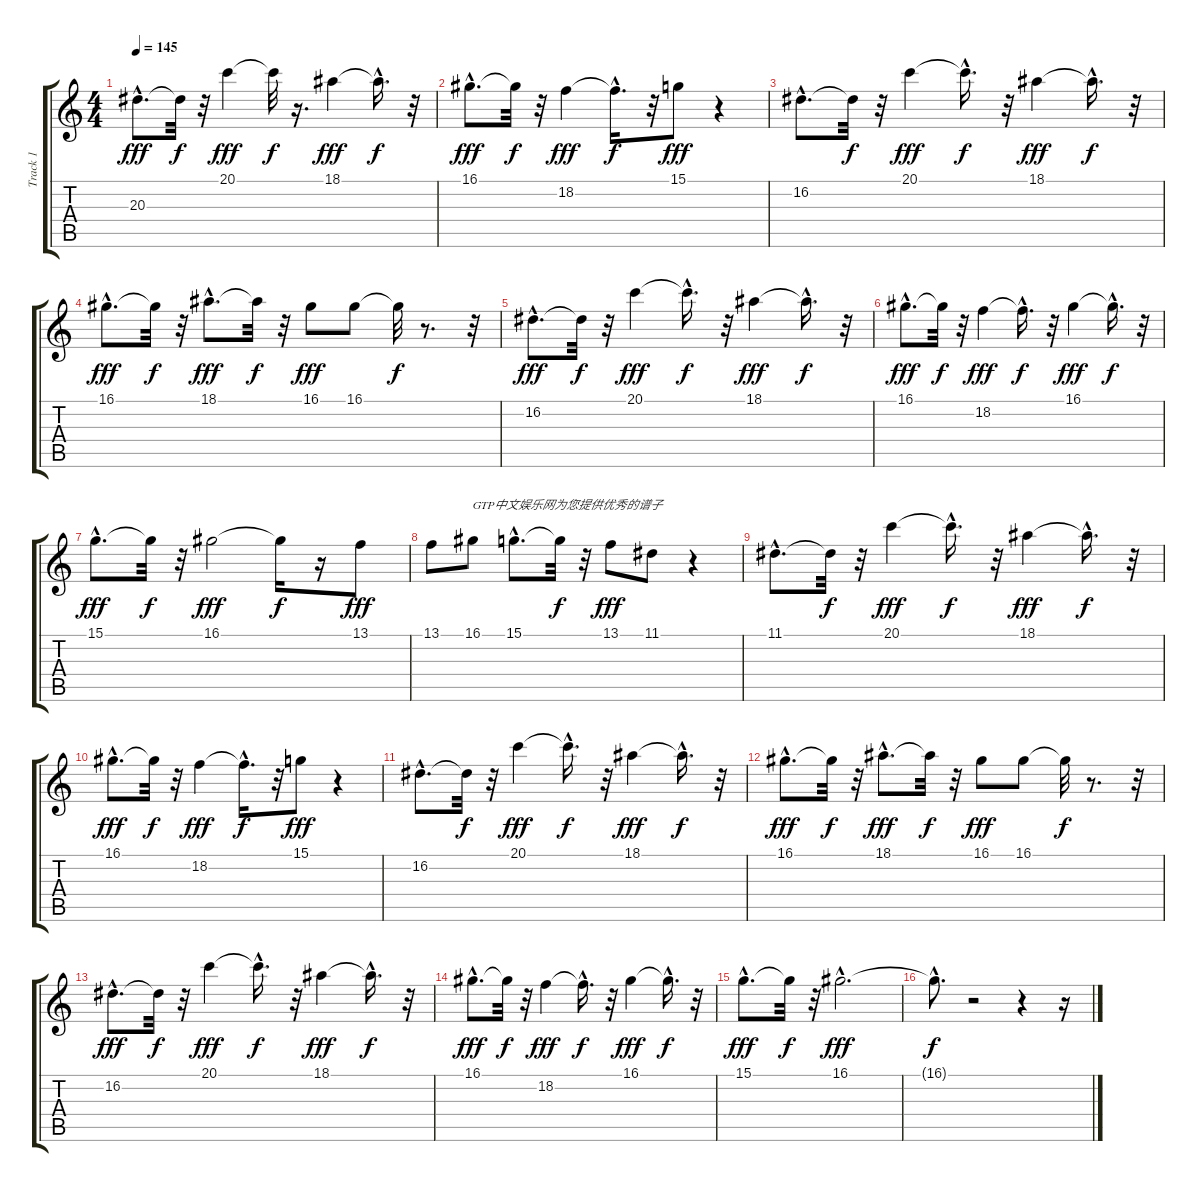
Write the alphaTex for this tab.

\track ("Track 1" "Track 1") {instrument altosax}
\staff {score tabs}
\tuning (E4 B3 G3 D3 A2 E2) {hide}
\ts (4 4)
\tempo 145
\clef g2
\ks c
20.3{hac}.8{d dy fff instrument altosax} 20.3{t}.32{dy f} r.32 20.1.4{dy fff} 20.1{t}.32{dy f} r.16{d} 18.1.4{dy fff} 18.1{hac t}.16{d dy f} r.32 |
16.1{hac}.8{d dy fff} 16.1{t}.32{dy f} r.32 18.2.4{dy fff} 18.2{hac t}.16{d dy f} r.32 15.1.8{dy fff} r.4 |
16.2{hac}.8{d} 16.2{t}.32{dy f} r.32 20.1.4{dy fff} 20.1{hac t}.16{d dy f} r.32 18.1.4{dy fff} 18.1{hac t}.16{d dy f} r.32 |
16.1{hac}.8{d dy fff} 16.1{t}.32{dy f} r.32 18.1{hac}.8{d dy fff} 18.1{t}.32{dy f} r.32 16.1.8{dy fff} 16.1.8 16.1{t}.32{dy f} r.8{d} r.32 |
16.2{hac}.8{d dy fff} 16.2{t}.32{dy f} r.32 20.1.4{dy fff} 20.1{hac t}.16{d dy f} r.32 18.1.4{dy fff} 18.1{hac t}.16{d dy f} r.32 |
16.1{hac}.8{d dy fff} 16.1{t}.32{dy f} r.32 18.2.4{dy fff} 18.2{hac t}.16{d dy f} r.32 16.1.4{dy fff} 16.1{hac t}.16{d dy f} r.32 |
15.1{hac}.8{d dy fff} 15.1{t}.32{dy f} r.32 16.1.2{dy fff} 16.1{t}.16{dy f} r.16 13.1.8{dy fff} |
13.1.8 16.1.8{txt "GTP中文娱乐网为您提供优秀的谱子"} 15.1{hac}.8{d} 15.1{t}.32{dy f} r.32 13.1.8{dy fff} 11.1.8 r.4 |
11.1{hac}.8{d} 11.1{t}.32{dy f} r.32 20.1.4{dy fff} 20.1{hac t}.16{d dy f} r.32 18.1.4{dy fff} 18.1{hac t}.16{d dy f} r.32 |
16.1{hac}.8{d dy fff} 16.1{t}.32{dy f} r.32 18.2.4{dy fff} 18.2{hac t}.16{d dy f} r.32 15.1.8{dy fff} r.4 |
16.2{hac}.8{d} 16.2{t}.32{dy f} r.32 20.1.4{dy fff} 20.1{hac t}.16{d dy f} r.32 18.1.4{dy fff} 18.1{hac t}.16{d dy f} r.32 |
16.1{hac}.8{d dy fff} 16.1{t}.32{dy f} r.32 18.1{hac}.8{d dy fff} 18.1{t}.32{dy f} r.32 16.1.8{dy fff} 16.1.8 16.1{t}.32{dy f} r.8{d} r.32 |
16.2{hac}.8{d dy fff} 16.2{t}.32{dy f} r.32 20.1.4{dy fff} 20.1{hac t}.16{d dy f} r.32 18.1.4{dy fff} 18.1{hac t}.16{d dy f} r.32 |
16.1{hac}.8{d dy fff} 16.1{t}.32{dy f} r.32 18.2.4{dy fff} 18.2{hac t}.16{d dy f} r.32 16.1.4{dy fff} 16.1{hac t}.16{d dy f} r.32 |
15.1{hac}.8{d dy fff} 15.1{t}.32{dy f} r.32 16.1{hac}.2{d dy fff} |
16.1{hac t}.8{d dy f} r.2 r.4 r.16
